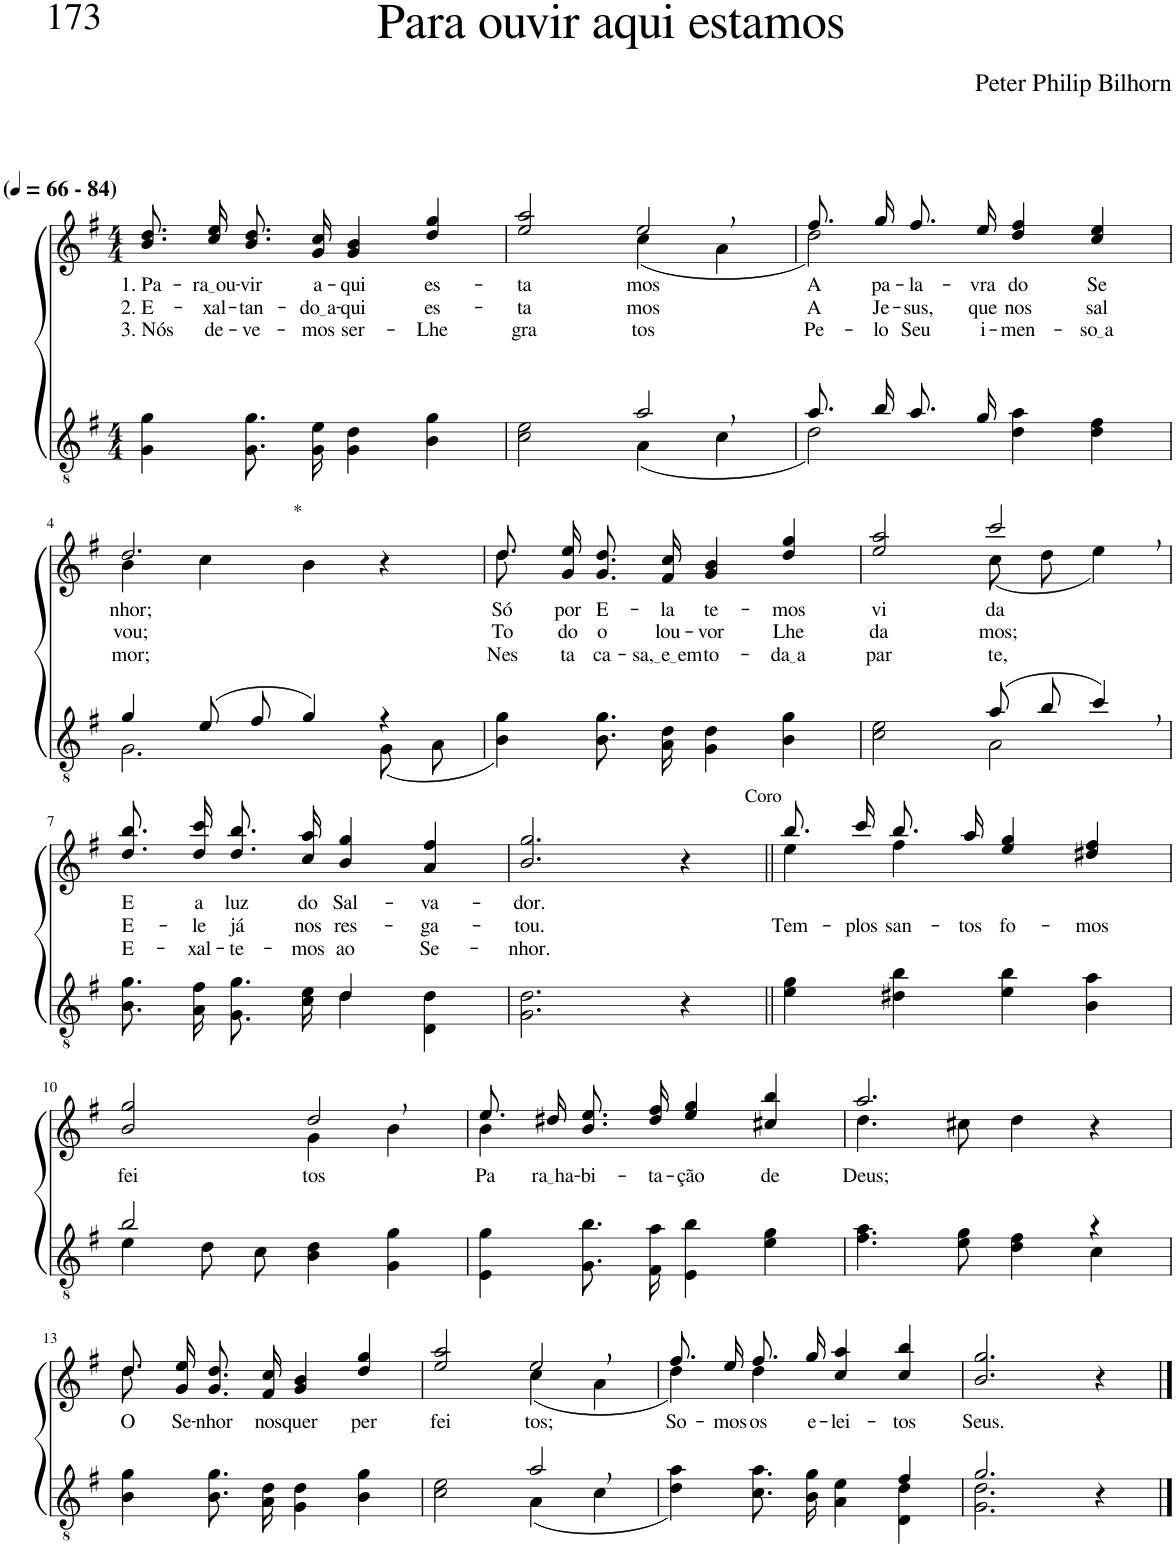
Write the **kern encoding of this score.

**kern	**kern	**text	**text	**text
*part2	*part1	*part1	*part1	*part1
*staff2	*staff1	*staff1	*staff1	*staff1
*I"Parte III e IV	*I"Parte I e II	*	*	*
*clefGv2	*clefG2	*	*	*
*Trd5c9	*Trd5c9	*	*	*
*k[f#]	*k[f#]	*	*	*
*M4/4	*M4/4	*	*	*
*MM66	*MM66	*	*	*
=1	=1	=1	=1	=1
!	!LO:TX:a:B:t=(	!	!	!
!	!LO:TX:a:B:t=- 84)	!	!	!
!	!	!LO:LY:b	!LO:LY:b	!LO:LY:b
4G\ 4g\	8.b\ 8.dd\L	1. Pa-	2. E-	3. Nós
!	!	!LO:LY:b	!LO:LY:b	!LO:LY:b
.	16cc\ 16ee\Jk	ra ou	-xal-	de-
!	!	!LO:LY:b	!LO:LY:b	!LO:LY:b
8.G\ 8.g\L	8.b\ 8.dd\L	-vir	-tan-	-ve-
!	!	!LO:LY:b	!LO:LY:b	!LO:LY:b
16G\ 16e\Jk	16g\ 16cc\Jk	a-	do a	-mos
!	!	!LO:LY:b	!LO:LY:b	!LO:LY:b
4G\ 4d\	4g/ 4b/	-qui	-qui	ser-
!	!	!LO:LY:b	!LO:LY:b	!LO:LY:b
4B\ 4g\	4dd/ 4gg/	es-	es-	-Lhe
=2	=2	=2	=2	=2
*^	*	*	*	*
!	!	!	!LO:LY:b	!LO:LY:b	!LO:LY:b
*	*	*^	*	*	*
2ryy	2c\ 2e\	2ee/ 2aa/	2ryy	-ta-	-ta-	gra-
!	!	!	!	!LO:LY:b	!LO:LY:b	!LO:LY:b
2a,/	(4A\	2ee,/	(4cc\	-mos	-mos	-tos
.	4c\	.	4a\	.	.	.
=3	=3	=3	=3	=3	=3	=3
!	!	!	!	!LO:LY:b	!LO:LY:b	!LO:LY:b
8.a/L	2d\)	8.ff#/L	2dd\)	A	A	Pe-
!	!	!	!	!LO:LY:b	!LO:LY:b	!LO:LY:b
16b/Jk	.	16gg/Jk	.	pa-	Je-	-lo
!	!	!	!	!LO:LY:b	!LO:LY:b	!LO:LY:b
8.a/L	.	8.ff#/L	.	-la-	-sus,	Seu
!	!	!	!	!LO:LY:b	!LO:LY:b	!LO:LY:b
16g/Jk	.	16ee/Jk	.	-vra	que	i-
!	!	!	!	!LO:LY:b	!LO:LY:b	!LO:LY:b
2ryy	4d\ 4a\	4dd/ 4ff#/	2ryy	do	nos	-men-
!	!	!	!	!LO:LY:b	!LO:LY:b	!LO:LY:b
.	4d\ 4f#\	4cc/ 4ee/	.	Se-	sal-	so a
!!LO:LB:g=z	!!
=4	=4	=4	=4	=4	=4	=4
!	!	!LO:TX:a:t=*	!	!	!	!
!	!	!	!	!LO:LY:b	!LO:LY:b	!LO:LY:b
4g/	2.G\	2.dd/	4b\	-nhor;	-vou;	-mor;
(8e/L	.	.	4cc\	.	.	.
8f#/J	.	.	.	.	.	.
4g/)	.	.	4b\	.	.	.
4r	(8G\L	4r	4ryy	.	.	.
.	8A\J	.	.	.	.	.
=5	=5	=5	=5	=5	=5	=5
!	!	!	!	!LO:LY:b	!LO:LY:b	!LO:LY:b
*v	*v	*	*	*	*	*
4B\ 4g\)	8.dd\	8.dd\L	Só	-To-	Nes-
!	!	!	!LO:LY:b	!LO:LY:b	!LO:LY:b
.	2ryy	16g\ 16ee\Jk	por	-do	-ta
!	!	!	!LO:LY:b	!LO:LY:b	!LO:LY:b
8.B\ 8.g\L	.	8.g/ 8.dd/L	E-	o	ca-
!	!	!	!LO:LY:b	!LO:LY:b	!LO:LY:b
16A\ 16d\Jk	.	16f#/ 16cc/Jk	-la	lou-	sa, e em
!	!	!	!LO:LY:b	!LO:LY:b	!LO:LY:b
4G\ 4d\	.	4g/ 4b/	te-	-vor	to-
.	4ryy	.	.	.	.
!	!	!	!LO:LY:b	!LO:LY:b	!LO:LY:b
4B\ 4g\	.	4dd/ 4gg/	-mos	Lhe	da a
.	16ryy	.	.	.	.
=6	=6	=6	=6	=6	=6
*^	*	*	*	*	*
!	!	!	!	!LO:LY:b	!LO:LY:b	!LO:LY:b
2ryy	2c\ 2e\	2ee/ 2aa/	2ryy	vi-	da-	-par-
!	!	!	!	!LO:LY:b	!LO:LY:b	!LO:LY:b
(8a/L	2A\	2ccc,/	(8cc\L	-da	-mos;	-te,
8b/J	.	.	8dd\J	.	.	.
4cc,/)	.	.	4ee\)	.	.	.
!!LO:LB:g=z
=7	=7	=7	=7	=7	=7	=7
!	!	!	!	!LO:LY:b	!LO:LY:b	!LO:LY:b
*	*	*v	*v	*	*	*
2ryy	8.B\ 8.g\L	8.dd\ 8.bb\L	E	E-	E-
!	!	!	!LO:LY:b	!LO:LY:b	!LO:LY:b
.	16A\ 16f#\Jk	16dd\ 16ccc\Jk	a	-le	-xal-
!	!	!	!LO:LY:b	!LO:LY:b	!LO:LY:b
.	8.G\ 8.g\L	8.dd\ 8.bb\L	luz	já	-te-
!	!	!	!LO:LY:b	!LO:LY:b	!LO:LY:b
.	16c\ 16e\Jk	16cc\ 16aa\Jk	do	nos	-mos
!	!	!	!LO:LY:b	!LO:LY:b	!LO:LY:b
4d/	4d\	4b/ 4gg/	Sal-	res-	ao
!	!	!	!LO:LY:b	!LO:LY:b	!LO:LY:b
4ryy	4D\ 4d\	4a/ 4ff#/	-va-	-ga-	Se-
=8	=8	=8	=8	=8	=8
!	!	!	!LO:LY:b	!LO:LY:b	!LO:LY:b
*v	*v	*	*	*	*
2.G\ 2.d\	2.b/ 2.gg/	-dor.	-tou.	-nhor.
!	!LO:TX:a:t=Coro	!	!	!
4r	4r	.	.	.
=9||	=9||	=9||	=9||	=9||
*	*^	*	*	*
!	!	!	!	!LO:LY:b	!
4e\ 4g\	8.bb/L	4ee\	.	Tem-	.
!	!	!	!	!LO:LY:b	!
.	16ccc/Jk	.	.	-plos	.
!	!	!	!	!LO:LY:b	!
4d#X\ 4b\	8.bb/L	4ff#\	.	san-	.
!	!	!	!	!LO:LY:b	!
.	16aa/Jk	.	.	-tos	.
!	!	!	!	!LO:LY:b	!
4e\ 4b\	4ee/ 4gg/	2ryy	.	fo-	.
!	!	!	!	!LO:LY:b	!
4B\ 4a\	4dd#X/ 4ff#/	.	.	-mos	.
!!LO:LB:g=z	!!
=10	=10	=10	=10	=10	=10
*^	*	*	*	*	*
!	!	!	!	!LO:LY:b	!	!
2b/	4e\	2b/ 2gg/	2ryy	fei-	.	.
.	8d\L	.	.	.	.	.
.	8c\J	.	.	.	.	.
!	!	!	!	!LO:LY:b	!	!
2ryy	4B\ 4d\	2dd,/	4g\	-tos	.	.
.	4G\ 4g\	.	4b\	.	.	.
=11	=11	=11	=11	=11	=11	=11
!	!	!	!	!LO:LY:b	!	!
*v	*v	*	*	*	*	*
4E\ 4g\	8.ee/L	4b\	Pa	.	.
!	!	!	!LO:LY:b	!	!
.	16dd#X/Jk	.	ra ha	.	.
!	!	!	!LO:LY:b	!	!
8.G\ 8.b\L	8.b\ 8.ee\L	2.ryy	-bi-	.	.
!	!	!	!LO:LY:b	!	!
16F#\ 16a\Jk	16dd#\ 16ff#\Jk	.	-ta-	.	.
!	!	!	!LO:LY:b	!	!
4E\ 4b\	4ee/ 4gg/	.	-ção	.	.
!	!	!	!LO:LY:b	!	!
4e\ 4g\	4cc#X/ 4bb/	.	de	.	.
=12	=12	=12	=12	=12	=12
*^	*	*	*	*	*
!	!	!	!	!LO:LY:b	!	!
2.ryy	4.f#\ 4.a\	2.aa/	4.dd\	Deus;	.	.
.	8e\ 8g\	.	8cc#X\	.	.	.
.	4d\ 4f#\	.	4dd\	.	.	.
4r	4c\	4r	4ryy	.	.	.
!!LO:LB:g=z	!!
=13	=13	=13	=13	=13	=13	=13
!	!	!	!	!LO:LY:b	!	!
*v	*v	*	*	*	*	*
4B\ 4g\	8.dd\	8.dd\L	O	.	.
!	!	!	!LO:LY:b	!	!
.	2ryy	16g\ 16ee\Jk	Se-	.	.
!	!	!	!LO:LY:b	!	!
8.B\ 8.g\L	.	8.g/ 8.dd/L	-nhor	.	.
!	!	!	!LO:LY:b	!	!
16A\ 16d\Jk	.	16f#/ 16cc/Jk	nos	.	.
!	!	!	!LO:LY:b	!	!
4G\ 4d\	.	4g/ 4b/	quer	.	.
.	4ryy	.	.	.	.
!	!	!	!LO:LY:b	!	!
4B\ 4g\	.	4dd/ 4gg/	per-	.	.
.	16ryy	.	.	.	.
=14	=14	=14	=14	=14	=14
*^	*	*	*	*	*
!	!	!	!	!LO:LY:b	!	!
2ryy	2c\ 2e\	2ee/ 2aa/	2ryy	-fei-	.	.
!	!	!	!	!LO:LY:b	!	!
2a,/	(4A\	2ee,/	(4cc\	-tos;	.	.
.	4c\	.	4a\	.	.	.
=15	=15	=15	=15	=15	=15	=15
!	!	!	!	!LO:LY:b	!	!
2.ryy	4d\ 4a\)	8.ff#/L	4dd\)	So-	.	.
!	!	!	!	!LO:LY:b	!	!
.	.	16ee/Jk	.	-mos	.	.
!	!	!	!	!LO:LY:b	!	!
.	8.c\ 8.a\L	8.ff#/L	4dd\	os	.	.
!	!	!	!	!LO:LY:b	!	!
.	16B\ 16g\Jk	16gg/Jk	.	e-	.	.
!	!	!	!	!LO:LY:b	!	!
.	4A\ 4e\	4cc/ 4aa/	2ryy	-lei-	.	.
!	!	!	!	!LO:LY:b	!	!
4f#/	4D\ 4d\	4cc/ 4bb/	.	-tos	.	.
*	*	*v	*v	*	*	*
=16	=16	=16	=16	=16	=16
!	!	!	!LO:LY:b	!	!
2.g/	2.G\ 2.d\	2.b/ 2.gg/	Seus.	.	.
4r	4ryy	4r	.	.	.
*v	*v	*	*	*	*
==	==	==	==	==
*-	*-	*-	*-	*-
